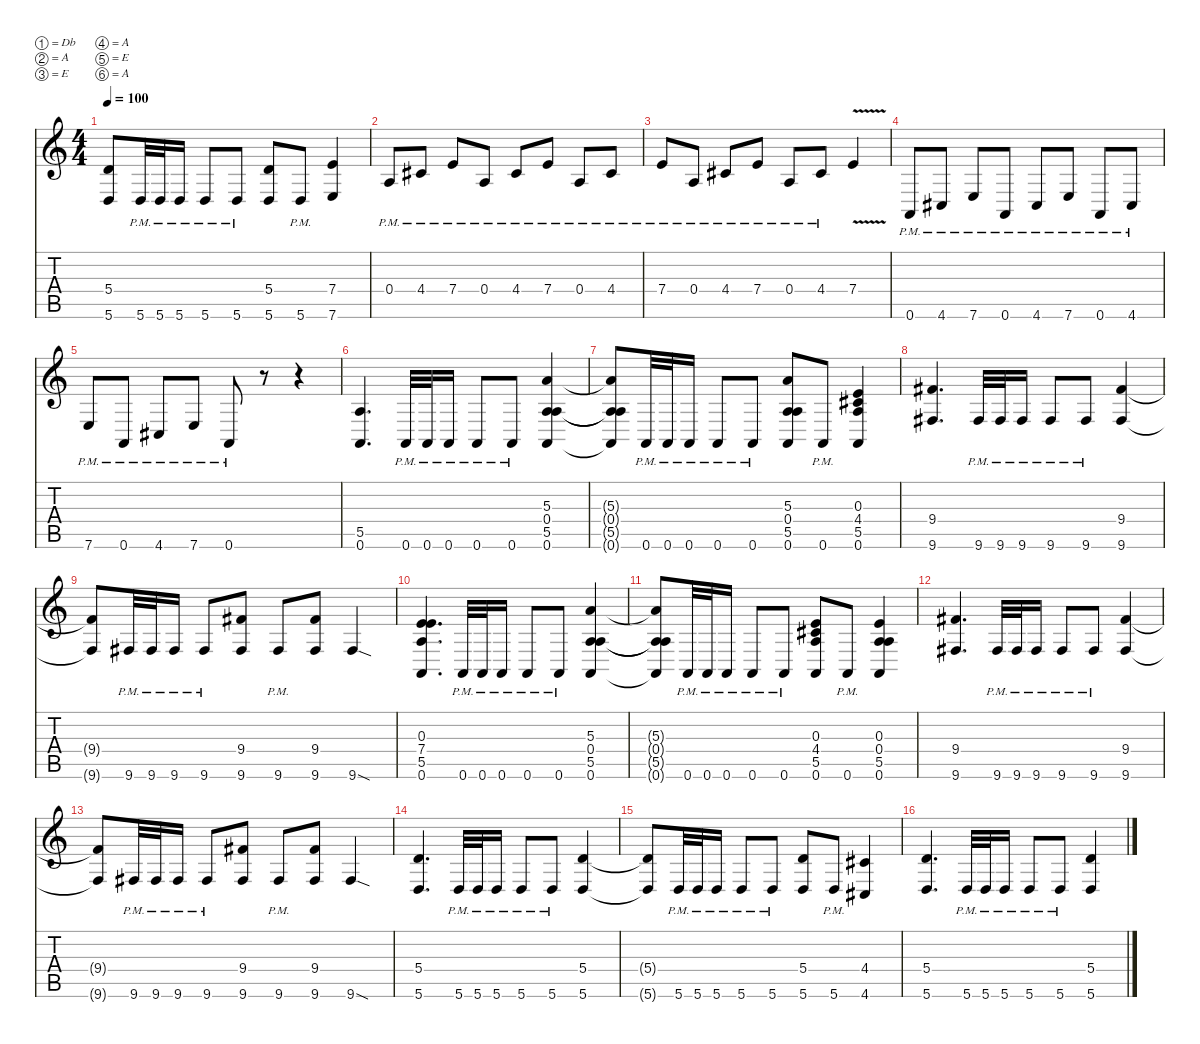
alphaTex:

\defaultSystemsLayout 4
\hideDynamics
\bracketExtendMode nobrackets
\singleTrackTrackNamePolicy hidden
\multiTrackTrackNamePolicy hidden
\firstSystemTrackNameMode fullname
\otherSystemsTrackNameOrientation horizontal
\track ("Gtr2" "dist.guit.") {instrument distortionguitar}
\staff {score tabs}
\tuning (Db4 A3 E3 A2 E2 A1)
\ts (4 4)
\tempo 100
\clef g2
\ks c
(5.4{t} 5.6{t}).8{dy f beam Up} 5.6{pm}.32{beam Up} 5.6{pm}.32{beam Up} 5.6{pm}.16{beam Up} 5.6{pm}.8{beam Up} 5.6{pm}.8{beam Up} (5.4 5.6).8{beam Up} 5.6{pm}.8{beam Up} (7.4 7.6).4{beam Up} |
0.4{pm}.8{beam Up} 4.4{pm acc #}.8{beam Up} 7.4{pm}.8{beam Up} 0.4{pm}.8{beam Up} 4.4{pm acc #}.8{beam Up} 7.4{pm}.8{beam Up} 0.4{pm}.8{beam Up} 4.4{pm acc #}.8{beam Up} |
7.4{pm}.8{beam Up} 0.4{pm}.8{beam Up} 4.4{pm acc #}.8{beam Up} 7.4{pm}.8{beam Up} 0.4{pm}.8{beam Up} 4.4{pm acc #}.8{beam Up} 7.4{v}.4{beam Up} |
0.6{pm}.8{beam Up} 4.6{pm acc #}.8{beam Up} 7.6{pm}.8{beam Up} 0.6{pm}.8{beam Up} 4.6{pm acc #}.8{beam Up} 7.6{pm}.8{beam Up} 0.6{pm}.8{beam Up} 4.6{pm acc #}.8{beam Up} |
7.6{pm}.8{beam Up} 0.6{pm}.8{beam Up} 4.6{pm acc #}.8{beam Up} 7.6{pm}.8{beam Up} 0.6{pm}.8{beam Up} r.8{beam Up} r.4{beam Up} |
(5.5 0.6).4{d beam Up} 0.6{pm}.32{beam Up} 0.6{pm}.32{beam Up} 0.6{pm}.16{beam Up} 0.6{pm}.8{beam Up} 0.6{pm}.8{beam Up} (5.3 0.4 5.5 0.6).4{beam Up} |
(5.3{t} 0.4{t} 5.5{t} 0.6{t}).8{beam Up} 0.6{pm}.32{beam Up} 0.6{pm}.32{beam Up} 0.6{pm}.16{beam Up} 0.6{pm}.8{beam Up} 0.6{pm}.8{beam Up} (5.3 0.4 5.5 0.6).8{beam Up} 0.6{pm}.8{beam Up} (0.3 4.4{acc #} 5.5 0.6).4{beam Up} |
(9.4{acc #} 9.6{acc #}).4{d beam Up} 9.6{pm acc #}.32{beam Up} 9.6{pm acc #}.32{beam Up} 9.6{pm acc #}.16{beam Up} 9.6{pm acc #}.8{beam Up} 9.6{pm acc #}.8{beam Up} (9.4{acc #} 9.6{acc #}).4{beam Up} |
(9.4{t acc #} 9.6{t acc #}).8{beam Up} 9.6{pm acc #}.32{beam Up} 9.6{pm acc #}.32{beam Up} 9.6{pm acc #}.16{beam Up} 9.6{pm acc #}.8{beam Up} (9.4{acc #} 9.6{acc #}).8{beam Up} 9.6{pm acc #}.8{beam Up} (9.4{acc #} 9.6{acc #}).8{beam Up} 9.6{sod acc #}.4{beam Up} |
(0.3 7.4 5.5 0.6).4{d beam Up} 0.6{pm}.32{beam Up} 0.6{pm}.32{beam Up} 0.6{pm}.16{beam Up} 0.6{pm}.8{beam Up} 0.6{pm}.8{beam Up} (5.3 0.4 5.5 0.6).4{beam Up} |
(5.3{t} 0.4{t} 5.5{t} 0.6{t}).8{beam Up} 0.6{pm}.32{beam Up} 0.6{pm}.32{beam Up} 0.6{pm}.16{beam Up} 0.6{pm}.8{beam Up} 0.6{pm}.8{beam Up} (0.3 4.4{acc #} 5.5 0.6).8{beam Up} 0.6{pm}.8{beam Up} (0.3 0.4 5.5 0.6).4{beam Up} |
(9.4{acc #} 9.6{acc #}).4{d beam Up} 9.6{pm acc #}.32{beam Up} 9.6{pm acc #}.32{beam Up} 9.6{pm acc #}.16{beam Up} 9.6{pm acc #}.8{beam Up} 9.6{pm acc #}.8{beam Up} (9.4{acc #} 9.6{acc #}).4{beam Up} |
(9.4{t acc #} 9.6{t acc #}).8{beam Up} 9.6{pm acc #}.32{beam Up} 9.6{pm acc #}.32{beam Up} 9.6{pm acc #}.16{beam Up} 9.6{pm acc #}.8{beam Up} (9.4{acc #} 9.6{acc #}).8{beam Up} 9.6{pm acc #}.8{beam Up} (9.4{acc #} 9.6{acc #}).8{beam Up} 9.6{sod acc #}.4{beam Up} |
(5.4 5.6).4{d beam Up} 5.6{pm}.32{beam Up} 5.6{pm}.32{beam Up} 5.6{pm}.16{beam Up} 5.6{pm}.8{beam Up} 5.6{pm}.8{beam Up} (5.4 5.6).4{beam Up} |
(5.4{t} 5.6{t}).8{beam Up} 5.6{pm}.32{beam Up} 5.6{pm}.32{beam Up} 5.6{pm}.16{beam Up} 5.6{pm}.8{beam Up} 5.6{pm}.8{beam Up} (5.4 5.6).8{beam Up} 5.6{pm}.8{beam Up} (4.4{acc #} 4.6{acc #}).4{beam Up} |
(5.4 5.6).4{d beam Up} 5.6{pm}.32{beam Up} 5.6{pm}.32{beam Up} 5.6{pm}.16{beam Up} 5.6{pm}.8{beam Up} 5.6{pm}.8{beam Up} (5.4 5.6).4{beam Up}
